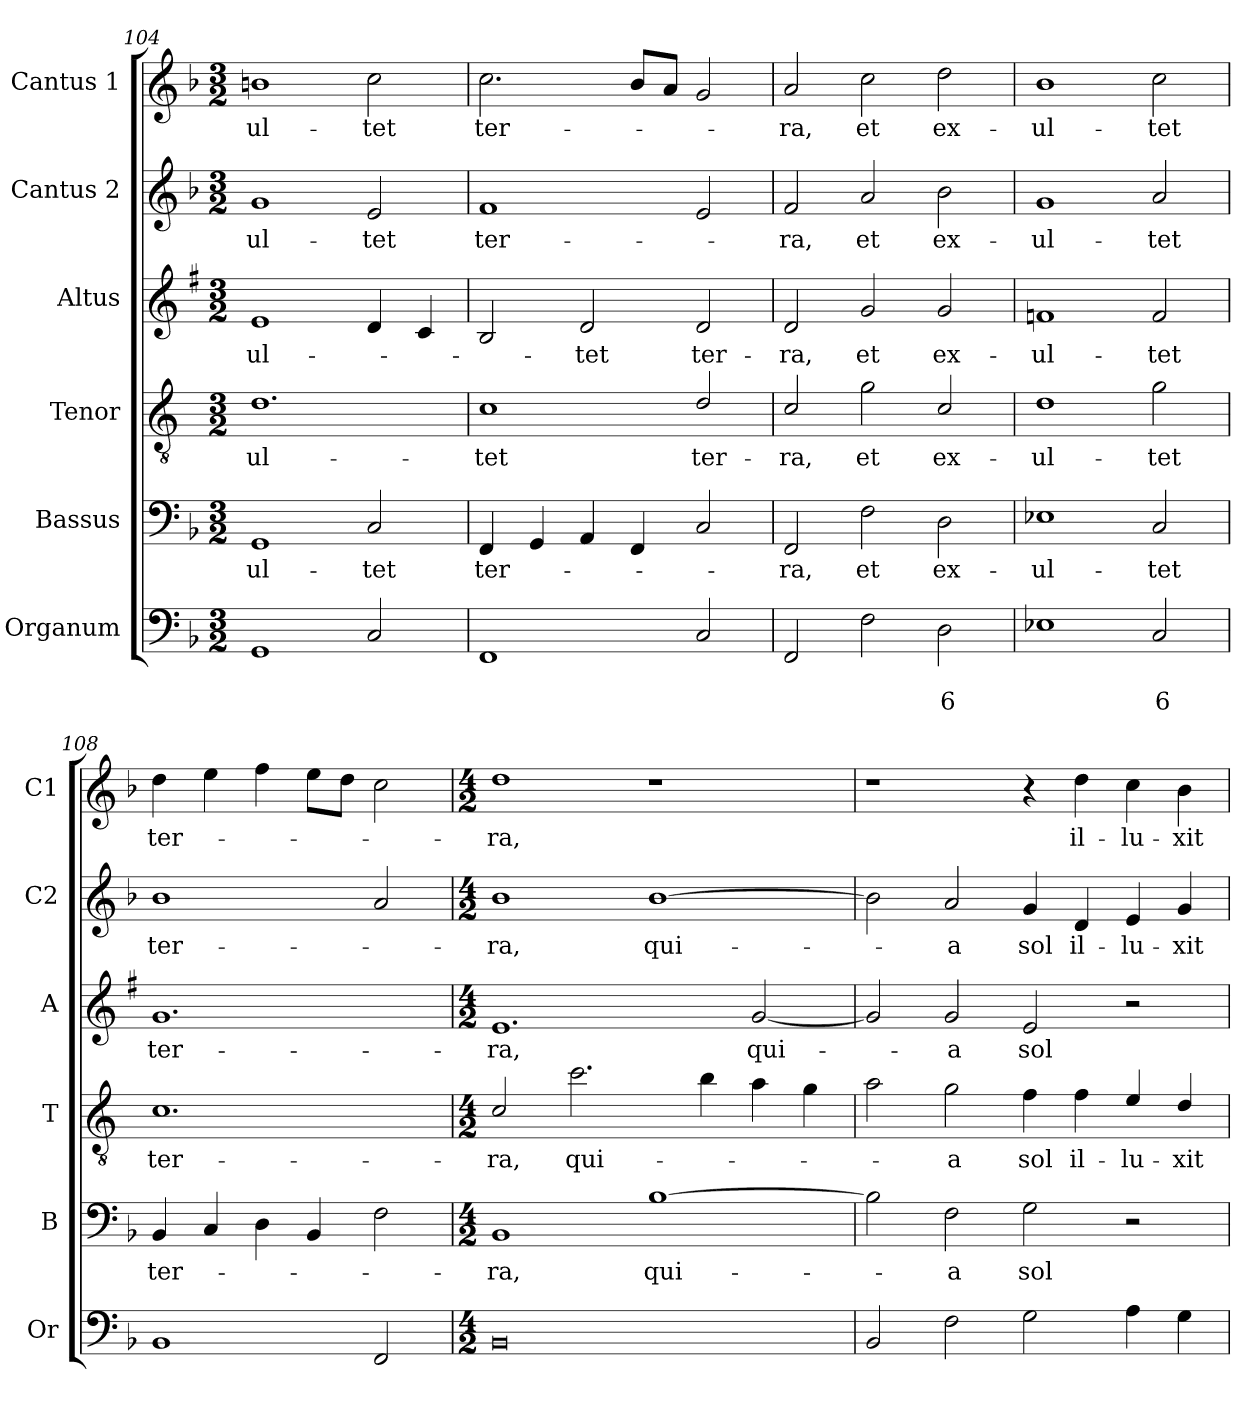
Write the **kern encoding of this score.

**kern	**text	**text	**kern	**text	**kern	**text	**kern	**text	**kern	**text	**kern	**text
*part6	*part6	*part6	*part5	*part5	*part4	*part4	*part3	*part3	*part2	*part2	*part1	*part1
*staff6	*staff6	*staff6	*staff5	*staff5	*staff4	*staff4	*staff3	*staff3	*staff2	*staff2	*staff1	*staff1
*I"Organum	*	*	*I"Bassus	*	*I"Tenor	*	*I"Altus	*	*I"Cantus 2	*	*I"Cantus 1	*
*I'Or	*	*	*I'B	*	*I'T	*	*I'A	*	*I'C2	*	*I'C1	*
!!LO:PB:g=z
*clefF4	*	*	*clefF4	*	*clefGv2	*	*clefG2	*	*clefG2	*	*clefG2	*
*	*	*	*	*	*ITrd4c7	*	*ITrd1c2	*	*	*	*	*
*k[b-]	*	*	*k[b-]	*	*k[b-]	*	*k[b-]	*	*k[b-]	*	*k[b-]	*
*F:	*	*	*F:	*	*F:	*	*F:	*	*F:	*	*F:	*
*M3/2	*	*	*M3/2	*	*M3/2	*	*M3/2	*	*M3/2	*	*M3/2	*
=104	=104	=104	=104	=104	=104	=104	=104	=104	=104	=104	=104	=104
!	!	!	!	!LO:LY:b	!	!LO:LY:b	!	!LO:LY:b	!	!LO:LY:b	!	!LO:LY:b
1GG	.	.	1GG	-ul-	1.G	-ul-	1d	-ul-	1g	-ul-	1bn	-ul-
!	!	!	!	!LO:LY:b	!	!	!	!	!	!LO:LY:b	!	!LO:LY:b
2C/	.	.	2C/	-tet	.	.	4c/	.	2e/	-tet	2cc\	-tet
.	.	.	.	.	.	.	4B-/	.	.	.	.	.
=105	=105	=105	=105	=105	=105	=105	=105	=105	=105	=105	=105	=105
!	!	!	!	!LO:LY:b	!	!LO:LY:b	!	!	!	!LO:LY:b	!	!LO:LY:b
1FF	.	.	4FF/	ter-	1F	-tet	2A/	.	1f	ter-	2.cc\	ter-
.	.	.	4GG/	.	.	.	.	.	.	.	.	.
!	!	!	!	!	!	!	!	!LO:LY:b	!	!	!	!
.	.	.	4AA/	.	.	.	2c/	-tet	.	.	.	.
.	.	.	4FF/	.	.	.	.	.	.	.	8b-/L	.
.	.	.	.	.	.	.	.	.	.	.	8a/J	.
!	!	!	!	!	!	!LO:LY:b	!	!LO:LY:b	!	!	!	!
2C/	.	.	2C/	.	2G/	ter-	2c/	ter-	2e/	.	2g/	.
=106	=106	=106	=106	=106	=106	=106	=106	=106	=106	=106	=106	=106
!	!	!	!	!LO:LY:b	!	!LO:LY:b	!	!LO:LY:b	!	!LO:LY:b	!	!LO:LY:b
2FF/	.	.	2FF/	-ra,	2F/	-ra,	2c/	-ra,	2f/	-ra,	2a/	-ra,
!	!	!	!	!LO:LY:b	!	!LO:LY:b	!	!LO:LY:b	!	!LO:LY:b	!	!LO:LY:b
2F\	.	.	2F\	et	2c\	et	2f/	et	2a/	et	2cc\	et
!	!	!LO:LY:b	!	!LO:LY:b	!	!LO:LY:b	!	!LO:LY:b	!	!LO:LY:b	!	!LO:LY:b
2D\	.	6	2D\	ex-	2F/	ex-	2f/	ex-	2b-\	ex-	2dd\	ex-
=107	=107	=107	=107	=107	=107	=107	=107	=107	=107	=107	=107	=107
!	!	!	!	!LO:LY:b	!	!LO:LY:b	!	!LO:LY:b	!	!LO:LY:b	!	!LO:LY:b
1E-X	.	.	1E-X	-ul-	1G	-ul-	1e-X	-ul-	1g	-ul-	1b-	-ul-
!	!	!LO:LY:b	!	!LO:LY:b	!	!LO:LY:b	!	!LO:LY:b	!	!LO:LY:b	!	!LO:LY:b
2C/	.	6	2C/	-tet	2c\	-tet	2e-/	-tet	2a/	-tet	2cc\	-tet
=108	=108	=108	=108	=108	=108	=108	=108	=108	=108	=108	=108	=108
!	!	!	!	!LO:LY:b	!	!LO:LY:b	!	!LO:LY:b	!	!LO:LY:b	!	!LO:LY:b
1BB-	.	.	4BB-/	ter-	1.F	ter-	1.f	ter-	1b-	ter-	4dd\	ter-
.	.	.	4C/	.	.	.	.	.	.	.	4ee\	.
.	.	.	4D\	.	.	.	.	.	.	.	4ff\	.
.	.	.	4BB-/	.	.	.	.	.	.	.	8ee\L	.
.	.	.	.	.	.	.	.	.	.	.	8dd\J	.
2FF/	.	.	2F\	.	.	.	.	.	2a/	.	2cc\	.
!!LO:LB:g=z
=109	=109	=109	=109	=109	=109	=109	=109	=109	=109	=109	=109	=109
*M4/2	*	*	*M4/2	*	*M4/2	*	*M4/2	*	*M4/2	*	*M4/2	*
!	!	!	!	!LO:LY:b	!	!LO:LY:b	!	!LO:LY:b	!	!LO:LY:b	!	!LO:LY:b
0BB-	.	.	1BB-	-ra,	2F/	-ra,	1.d	-ra,	1b-	-ra,	1dd	-ra,
!	!	!	!	!	!	!LO:LY:b	!	!	!	!	!	!
.	.	.	.	.	2.f\	qui-	.	.	.	.	.	.
!	!	!	!	!LO:LY:b	!	!	!	!	!	!LO:LY:b	!	!
.	.	.	[1B-	qui-	.	.	.	.	[1b-	qui-	1r	.
.	.	.	.	.	4e\	.	.	.	.	.	.	.
!	!	!	!	!	!	!	!	!LO:LY:b	!	!	!	!
.	.	.	.	.	4d\	.	[2f/	qui-	.	.	.	.
.	.	.	.	.	4c\	.	.	.	.	.	.	.
=110	=110	=110	=110	=110	=110	=110	=110	=110	=110	=110	=110	=110
2BB-/	.	.	2B-\]	.	2d\	.	2f/]	.	2b-\]	.	1r	.
!	!	!	!	!LO:LY:b	!	!LO:LY:b	!	!LO:LY:b	!	!LO:LY:b	!	!
2F\	.	.	2F\	-a	2c\	-a	2f/	-a	2a/	-a	.	.
!	!	!	!	!LO:LY:b	!	!LO:LY:b	!	!LO:LY:b	!	!LO:LY:b	!	!
2G\	.	.	2G\	sol	4B-\	sol	2d/	sol	4g/	sol	4r	.
!	!	!	!	!	!	!LO:LY:b	!	!	!	!LO:LY:b	!	!LO:LY:b
.	.	.	.	.	4B-\	il-	.	.	4d/	il-	4dd\	il-
!	!	!	!	!	!	!LO:LY:b	!	!	!	!LO:LY:b	!	!LO:LY:b
4A\	.	.	2r	.	4A/	-lu-	2r	.	4e/	-lu-	4cc\	-lu-
!	!	!	!	!	!	!LO:LY:b	!	!	!	!LO:LY:b	!	!LO:LY:b
4G\	.	.	.	.	4G/	-xit	.	.	4g/	-xit	4b-\	-xit
=	=	=	=	=	=	=	=	=	=	=	=	=
*-	*-	*-	*-	*-	*-	*-	*-	*-	*-	*-	*-	*-
